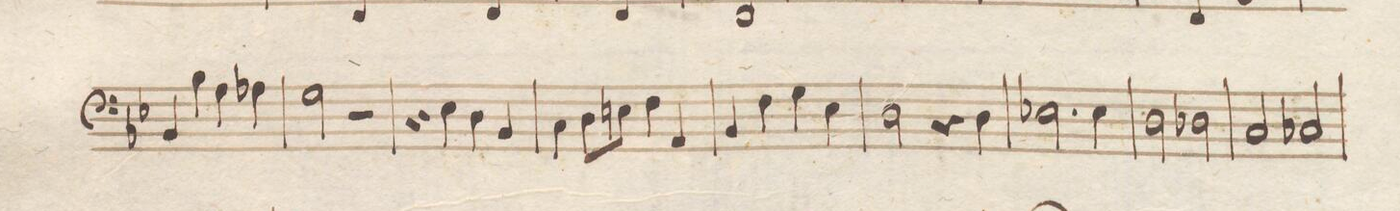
**kern	**dynam
*I"Basso e Violoncello	*
*clefF4	*
*k[b-e-]	*
*met(c)	*
*M4/4	*
4BB-/	.
4B-\	.
4A\	.
4A-X\	.
=17	=17
2G\	.
2r	.
=18	=18
4r	.
4E-\	.
4D\	.
4BB-/	.
=19	=19
4C\	.
8D\L	.
8En\J	.
4F\	.
4AA/	.
=20	=20
4BB-/	.
4F\	.
4G\	.
4E-\	.
=21	=21
2D\	.
4r	.
4D\	.
=22	=22
2.E-X\	.
4E-\	.
=23	=23
2D\	.
2D-X\	.
=24	=24
2C/	.
2C-X/	.
=25	=25
*-	*-
